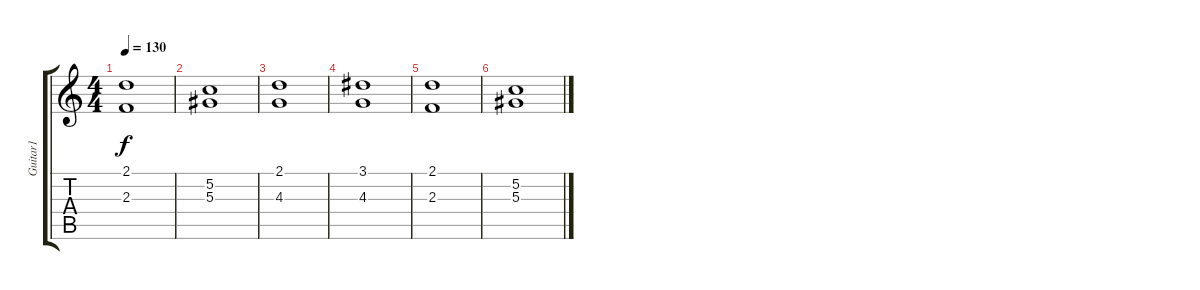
\track ("Guitar1" "Guitar1") {instrument acousticguitarsteel}
\staff {score tabs}
\tuning (C4 G3 Eb3 Bb2 F2 C2) {hide}
\ts (4 4)
\tempo 130
\clef g2
\ks c
(2.1 2.3).1{dy f} |
(5.2 5.3).1 |
(2.1 4.3).1 |
(3.1 4.3).1 |
(2.1 2.3).1 |
(5.2 5.3).1
